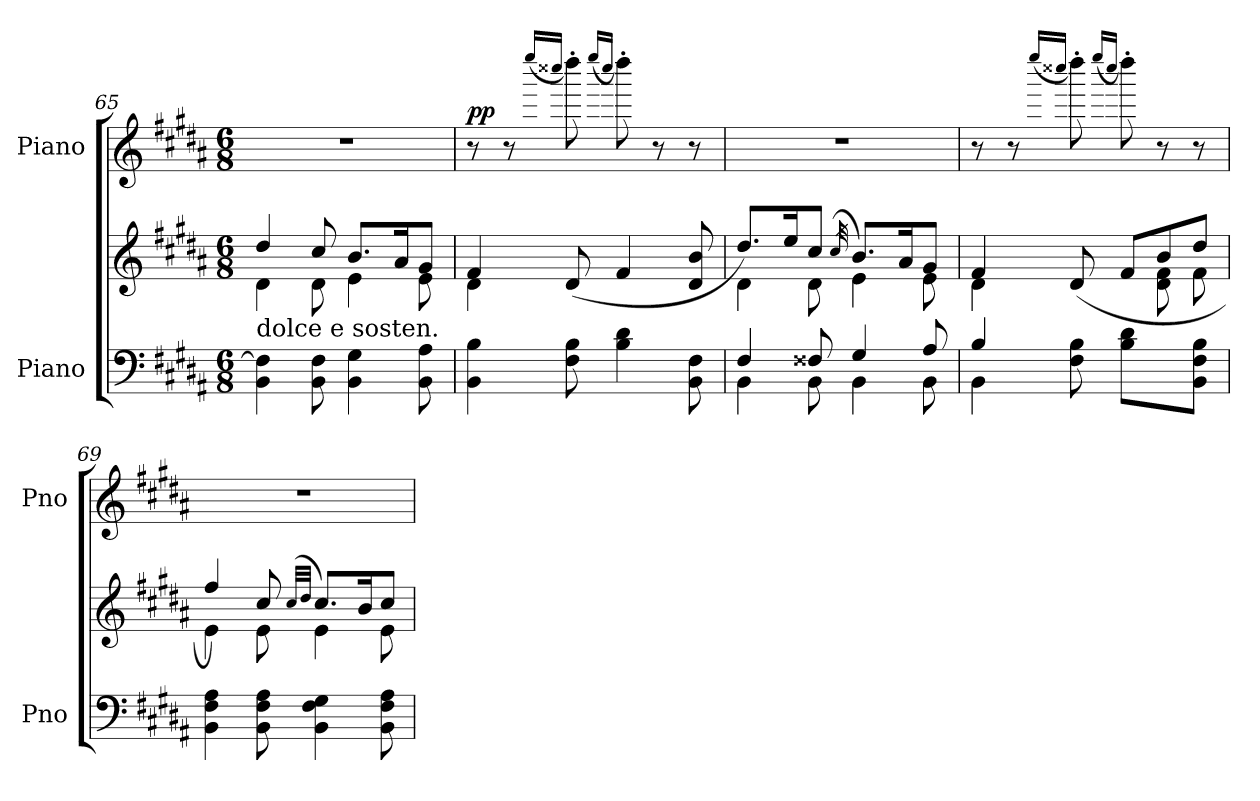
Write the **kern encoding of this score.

**kern	**kern	**kern	**dynam
*part2	*part2	*part1	*part1
*staff3	*staff2	*staff1	*staff1
*I"Piano	*	*I"Piano	*
*I'Pno	*	*I'Pno	*
*clefF4	*clefG2	*clefG2	*
*k[f#c#g#d#a#]	*k[f#c#g#d#a#]	*k[f#c#g#d#a#]	*
*B:	*B:	*B:	*
*M6/8	*M6/8	*M6/8	*
=65	=65	=65	=65
*	*^	*	*
!	!LO:TX:b:t=dolce e sosten.	!	!	!
4BB\ 4F#\]	4dd#/	4d#\	2.r	.
8BB\ 8F#\	8cc#/	8d#\	.	.
4BB\ 4G#\	8.b/L	4e\	.	.
.	16a#/K	.	.	.
8BB\ 8A#\	8g#/J	8e\	.	.
!!LO:LB:g=z
=66	=66	=66	=66	=66
!	!	!	!	!LO:DY:a
4BB\ 4B\	4f#/	4d#\	8r	pp
.	.	.	8r	.
.	.	.	(16qeeee/LL	.
.	.	.	16qcccc##X/JJ	.
8F#\ 8B\	(8d#/	2ryy	8dddd#'\)	.
.	.	.	(16qeeee/LL	.
.	.	.	16qcccc##/JJ	.
4B\ 4d#\	4f#/	.	8dddd#'\)	.
.	.	.	8r	.
8BB\ 8F#\	8d#/ 8b/	.	8r	.
=67	=67	=67	=67	=67
*^	*	*	*	*
4F#/	4BB\	8.dd#/L)	4d#\	2.r	.
.	.	16ee/K	.	.	.
8F##X/	8BB\	8cc#/J	8d#\	.	.
.	.	(32qcc#/	.	.	.
4G#/	4BB\	8.b/L)	4e\	.	.
.	.	16a#/K	.	.	.
8A#/	8BB\	8g#/J	8e\	.	.
=68	=68	=68	=68	=68	=68
*	*	*	*^	*	*
4B/	4BB\	4f#/	4d#\	2ryy	8r	.
.	.	.	.	.	8r	.
.	.	.	.	.	(16qeeee/LL	.
.	.	.	.	.	16qcccc##X/JJ	.
8F#\ 8B\	2ryy	(8d#/	4.ryy	.	8dddd#'\)	.
.	.	.	.	.	(16qeeee/LL	.
.	.	.	.	.	16qcccc##/JJ	.
8B\ 8d#\L	.	8f#/L	.	.	8dddd#'\)	.
8ryy	.	8b/	.	8d#\ 8f#\	8r	.
8BB\ 8F#\ 8B\J	.	8dd#/J	8f#\	8ryy	8r	.
*v	*v	*	*	*	*	*
*	*	*v	*v	*	*
=69	=69	=69	=69	=69
4BB\ 4F#\ 4A#\	4ff#/)	4e\	2.r	.
8BB\ 8F#\ 8A#\	8cc#/	8e\	.	.
.	(32qcc#/LLL	.	.	.
.	32qdd#/JJJ	.	.	.
4BB\ 4F#\ 4G#\	8.cc#/L)	4e\	.	.
.	16b/K	.	.	.
8BB\ 8F#\ 8A#\	8cc#/J	8e\	.	.
*	*v	*v	*	*
=	=	=	=
*-	*-	*-	*-
